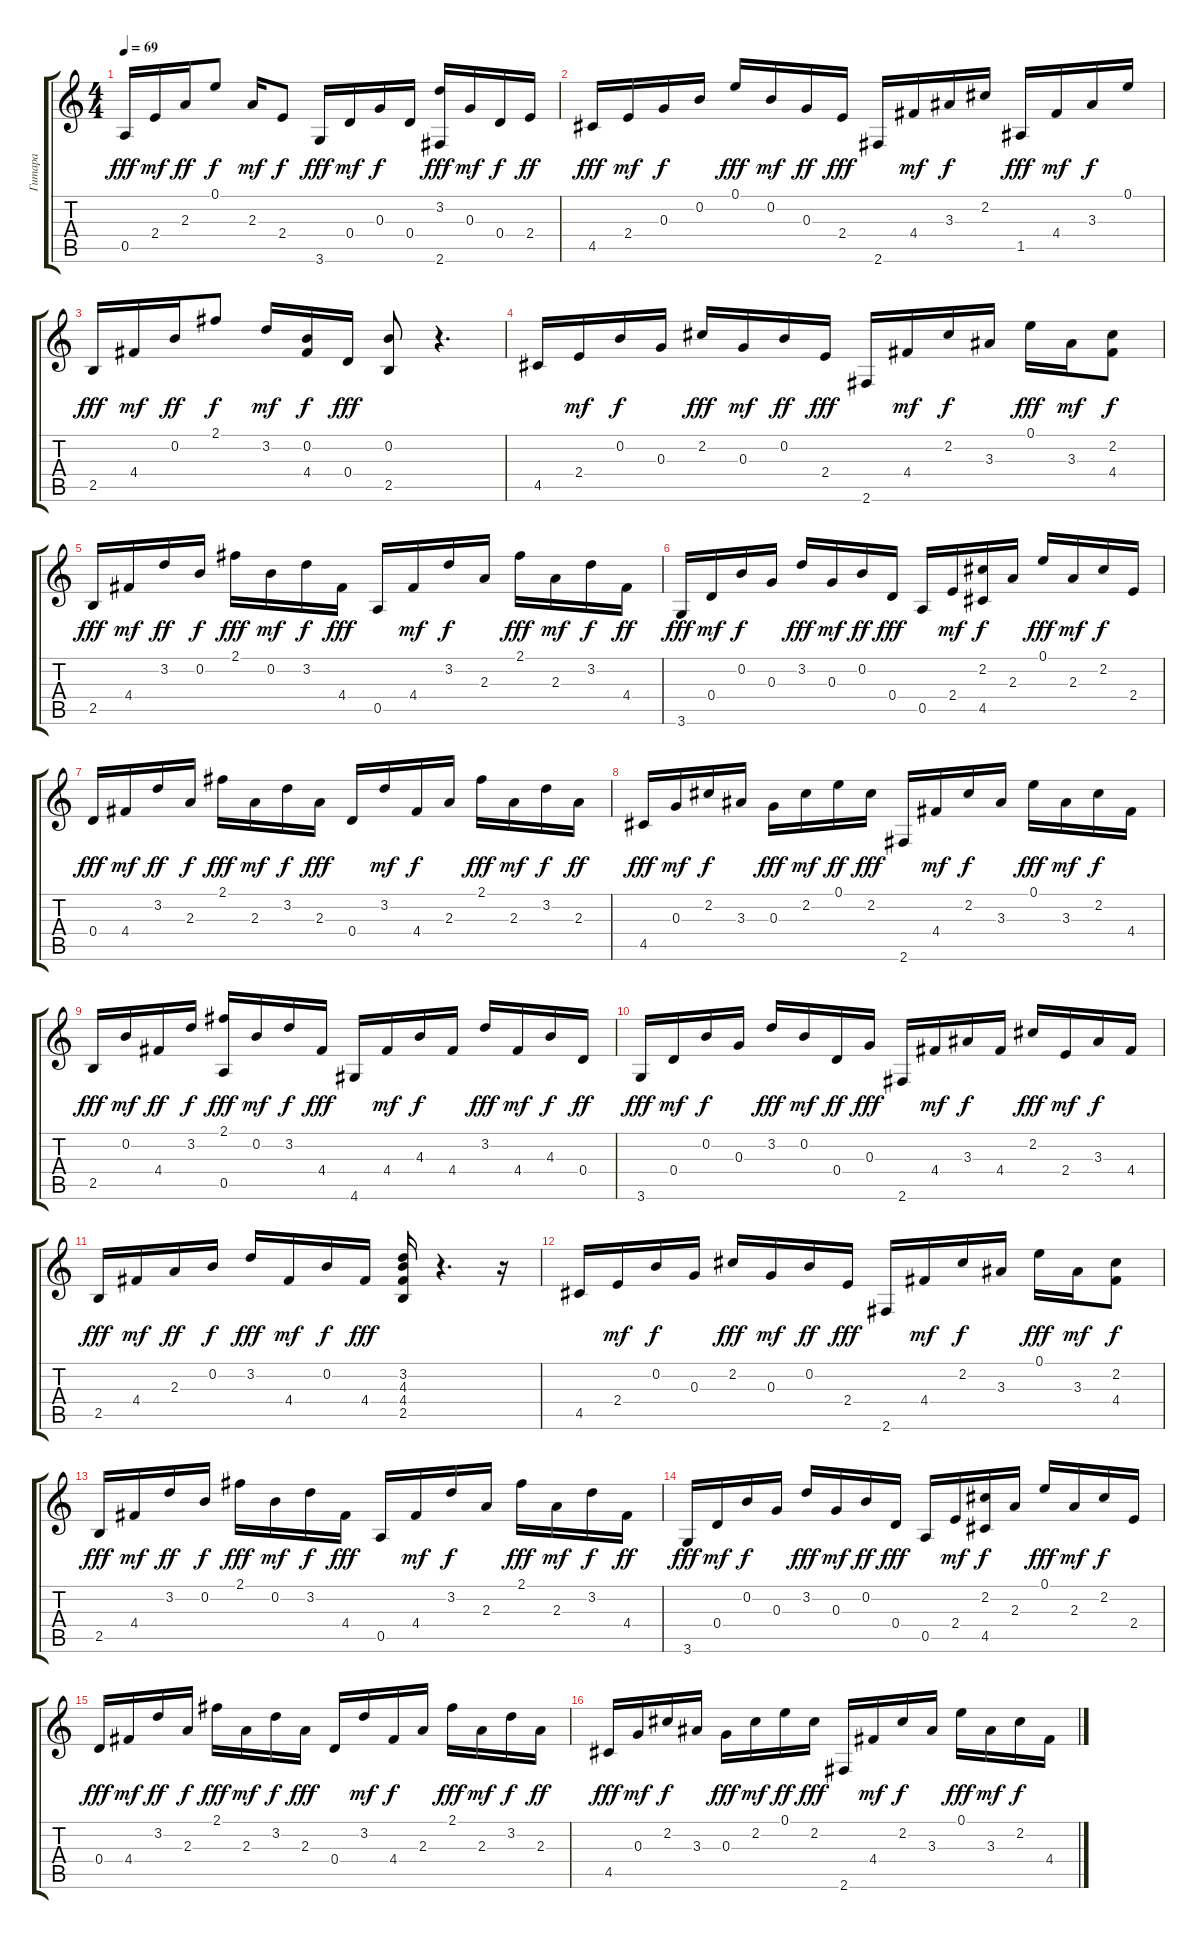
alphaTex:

\track ("Гитара" "Гитара") {instrument electricguitarclean}
\staff {score tabs}
\tuning (E4 B3 G3 D3 A2 E2) {hide}
\ts (4 4)
\tempo 69
\clef g2
\ks c
0.5.16{dy fff} 2.4.16{dy mf} 2.3.16{dy ff} 0.1.8{dy f} 2.3.16{dy mf} 2.4.8{dy f} 3.6.16{dy fff} 0.4.16{dy mf} 0.3.16{dy f} 0.4.16 (3.2 2.6).16{dy fff} 0.3.16{dy mf} 0.4.16{dy f} 2.4.16{dy ff} |
4.5.16{dy fff} 2.4.16{dy mf} 0.3.16{dy f} 0.2.16 0.1.16{dy fff} 0.2.16{dy mf} 0.3.16{dy ff} 2.4.16{dy fff} 2.6.16 4.4.16{dy mf} 3.3.16{dy f} 2.2.16 1.5.16{dy fff} 4.4.16{dy mf} 3.3.16{dy f} 0.1.16 |
2.5.16{dy fff} 4.4.16{dy mf} 0.2.16{dy ff} 2.1.8{dy f} 3.2.16{dy mf} (0.2 4.4).16{dy f} 0.4.16{dy fff} (0.2 2.5).8 r.4{d} |
4.5.16 2.4.16{dy mf} 0.2.16{dy f} 0.3.16 2.2.16{dy fff} 0.3.16{dy mf} 0.2.16{dy ff} 2.4.16{dy fff} 2.6.16 4.4.16{dy mf} 2.2.16{dy f} 3.3.16 0.1.16{dy fff} 3.3.16{dy mf} (2.2 4.4).8{dy f} |
2.5.16{dy fff} 4.4.16{dy mf} 3.2.16{dy ff} 0.2.16{dy f} 2.1.16{dy fff} 0.2.16{dy mf} 3.2.16{dy f} 4.4.16{dy fff} 0.5.16 4.4.16{dy mf} 3.2.16{dy f} 2.3.16 2.1.16{dy fff} 2.3.16{dy mf} 3.2.16{dy f} 4.4.16{dy ff} |
3.6.16{dy fff} 0.4.16{dy mf} 0.2.16{dy f} 0.3.16 3.2.16{dy fff} 0.3.16{dy mf} 0.2.16{dy ff} 0.4.16{dy fff} 0.5.16 2.4.16{dy mf} (2.2 4.5).16{dy f} 2.3.16 0.1.16{dy fff} 2.3.16{dy mf} 2.2.16{dy f} 2.4.16 |
0.4.16{dy fff} 4.4.16{dy mf} 3.2.16{dy ff} 2.3.16{dy f} 2.1.16{dy fff} 2.3.16{dy mf} 3.2.16{dy f} 2.3.16{dy fff} 0.4.16 3.2.16{dy mf} 4.4.16{dy f} 2.3.16 2.1.16{dy fff} 2.3.16{dy mf} 3.2.16{dy f} 2.3.16{dy ff} |
4.5.16{dy fff} 0.3.16{dy mf} 2.2.16{dy f} 3.3.16 0.3.16{dy fff} 2.2.16{dy mf} 0.1.16{dy ff} 2.2.16{dy fff} 2.6.16 4.4.16{dy mf} 2.2.16{dy f} 3.3.16 0.1.16{dy fff} 3.3.16{dy mf} 2.2.16{dy f} 4.4.16 |
2.5.16{dy fff} 0.2.16{dy mf} 4.4.16{dy ff} 3.2.16{dy f} (2.1 0.5).16{dy fff} 0.2.16{dy mf} 3.2.16{dy f} 4.4.16{dy fff} 4.6.16 4.4.16{dy mf} 4.3.16{dy f} 4.4.16 3.2.16{dy fff} 4.4.16{dy mf} 4.3.16{dy f} 0.4.16{dy ff} |
3.6.16{dy fff} 0.4.16{dy mf} 0.2.16{dy f} 0.3.16 3.2.16{dy fff} 0.2.16{dy mf} 0.4.16{dy ff} 0.3.16{dy fff} 2.6.16 4.4.16{dy mf} 3.3.16{dy f} 4.4.16 2.2.16{dy fff} 2.4.16{dy mf} 3.3.16{dy f} 4.4.16 |
2.5.16{dy fff} 4.4.16{dy mf} 2.3.16{dy ff} 0.2.16{dy f} 3.2.16{dy fff} 4.4.16{dy mf} 0.2.16{dy f} 4.4.16{dy fff} (3.2 4.3 4.4 2.5).16 r.4{d} r.16 |
4.5.16 2.4.16{dy mf} 0.2.16{dy f} 0.3.16 2.2.16{dy fff} 0.3.16{dy mf} 0.2.16{dy ff} 2.4.16{dy fff} 2.6.16 4.4.16{dy mf} 2.2.16{dy f} 3.3.16 0.1.16{dy fff} 3.3.16{dy mf} (2.2 4.4).8{dy f} |
2.5.16{dy fff} 4.4.16{dy mf} 3.2.16{dy ff} 0.2.16{dy f} 2.1.16{dy fff} 0.2.16{dy mf} 3.2.16{dy f} 4.4.16{dy fff} 0.5.16 4.4.16{dy mf} 3.2.16{dy f} 2.3.16 2.1.16{dy fff} 2.3.16{dy mf} 3.2.16{dy f} 4.4.16{dy ff} |
3.6.16{dy fff} 0.4.16{dy mf} 0.2.16{dy f} 0.3.16 3.2.16{dy fff} 0.3.16{dy mf} 0.2.16{dy ff} 0.4.16{dy fff} 0.5.16 2.4.16{dy mf} (2.2 4.5).16{dy f} 2.3.16 0.1.16{dy fff} 2.3.16{dy mf} 2.2.16{dy f} 2.4.16 |
0.4.16{dy fff} 4.4.16{dy mf} 3.2.16{dy ff} 2.3.16{dy f} 2.1.16{dy fff} 2.3.16{dy mf} 3.2.16{dy f} 2.3.16{dy fff} 0.4.16 3.2.16{dy mf} 4.4.16{dy f} 2.3.16 2.1.16{dy fff} 2.3.16{dy mf} 3.2.16{dy f} 2.3.16{dy ff} |
4.5.16{dy fff} 0.3.16{dy mf} 2.2.16{dy f} 3.3.16 0.3.16{dy fff} 2.2.16{dy mf} 0.1.16{dy ff} 2.2.16{dy fff} 2.6.16 4.4.16{dy mf} 2.2.16{dy f} 3.3.16 0.1.16{dy fff} 3.3.16{dy mf} 2.2.16{dy f} 4.4.16
